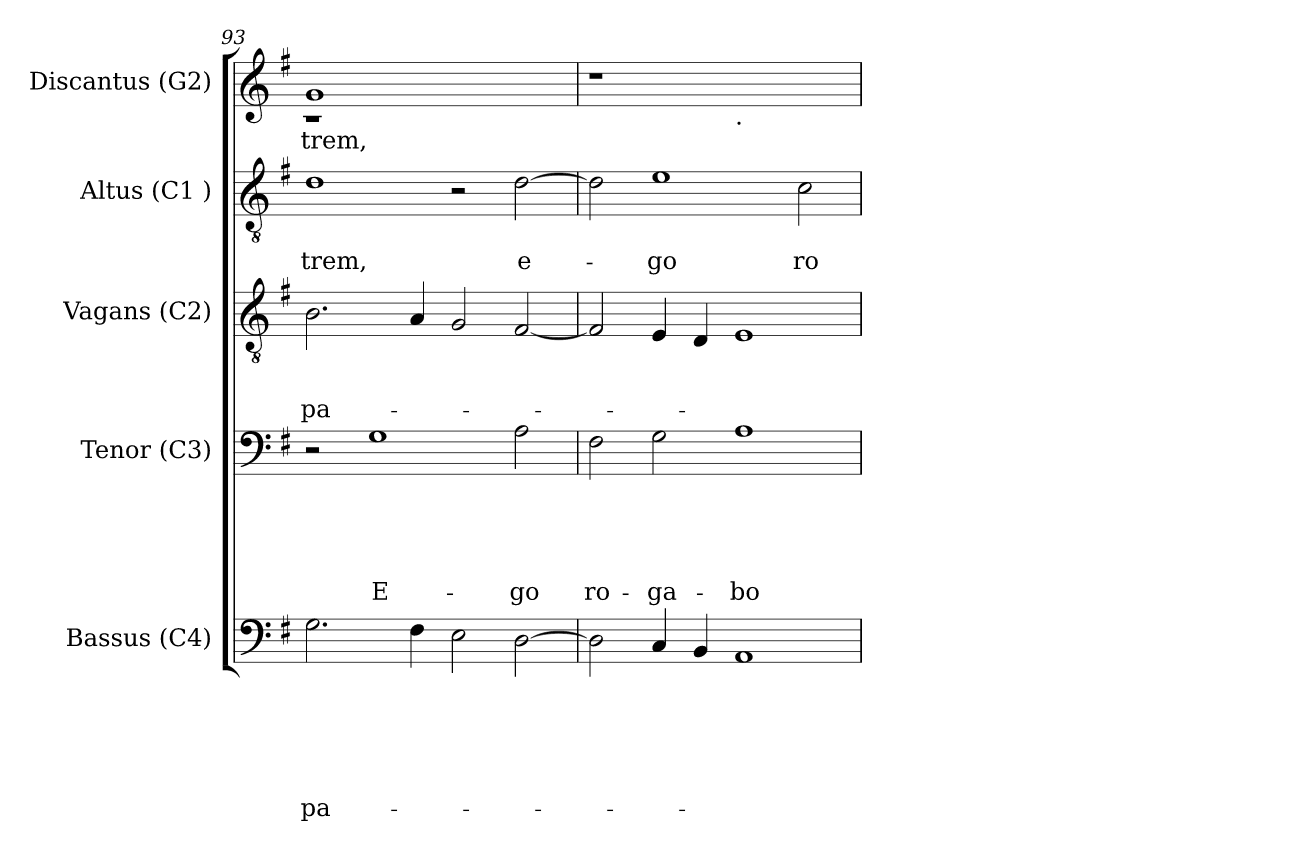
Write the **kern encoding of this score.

**kern	**text	**text	**text	**text	**text	**text	**kern	**text	**text	**text	**text	**text	**kern	**text	**text	**text	**kern	**text	**text	**kern	**text
*part5	*part5	*part5	*part5	*part5	*part5	*part5	*part4	*part4	*part4	*part4	*part4	*part4	*part3	*part3	*part3	*part3	*part2	*part2	*part2	*part1	*part1
*staff5	*staff5	*staff5	*staff5	*staff5	*staff5	*staff5	*staff4	*staff4	*staff4	*staff4	*staff4	*staff4	*staff3	*staff3	*staff3	*staff3	*staff2	*staff2	*staff2	*staff1	*staff1
*I"Bassus (C4)	*	*	*	*	*	*	*I"Tenor (C3)	*	*	*	*	*	*I"Vagans (C2)	*	*	*	*I"Altus (C1 )	*	*	*I"Discantus (G2)	*
*I'B.	*	*	*	*	*	*	*I'T.	*	*	*	*	*	*I'V.	*	*	*	*I'A.	*	*	*I'D.	*
*clefF4	*	*	*	*	*	*	*clefF4	*	*	*	*	*	*clefGv2	*	*	*	*clefGv2	*	*	*clefG2	*
*k[f#]	*	*	*	*	*	*	*k[f#]	*	*	*	*	*	*k[f#]	*	*	*	*k[f#]	*	*	*k[f#]	*
*G:	*	*	*	*	*	*	*G:	*	*	*	*	*	*G:	*	*	*	*G:	*	*	*G:	*
=93	=93	=93	=93	=93	=93	=93	=93	=93	=93	=93	=93	=93	=93	=93	=93	=93	=93	=93	=93	=93	=93
*	*	*	*	*	*	*	*	*	*	*	*	*	*	*	*	*	*	*	*	*^	*
!	!	!	!	!	!	!LO:LY:b	!	!	!	!	!	!	!	!	!	!LO:LY:b	!	!	!LO:LY:b	!	!LO:N:vis=1	!LO:LY:b
2.G\	.	.	.	.	.	pa-	2r	.	.	.	.	.	2.B\	.	.	pa-	1d	.	-trem,	1g	0rc	-trem,
!	!	!	!	!	!	!	!	!	!	!	!	!LO:LY:b	!	!	!	!	!	!	!	!	!	!
.	.	.	.	.	.	.	1G	.	.	.	.	E-	.	.	.	.	.	.	.	.	.	.
4F#\	.	.	.	.	.	.	.	.	.	.	.	.	4A/	.	.	.	.	.	.	.	.	.
2E\	.	.	.	.	.	.	.	.	.	.	.	.	2G/	.	.	.	2r	.	.	1ryy	.	.
!	!	!	!	!	!	!	!	!	!	!	!	!LO:LY:b	!	!	!	!	!	!	!LO:LY:b:rj	!	!	!
[>2D\	.	.	.	.	.	.	2A\	.	.	.	.	-go	[<2F#/	.	.	.	[>2d\	.	e-	.	.	.
*	*	*	*	*	*	*	*	*	*	*	*	*	*	*	*	*	*	*	*	*v	*v	*
=94	=94	=94	=94	=94	=94	=94	=94	=94	=94	=94	=94	=94	=94	=94	=94	=94	=94	=94	=94	=94	=94
!	!	!	!	!	!	!	!	!	!	!	!	!LO:LY:b	!	!	!	!	!	!	!	!	!
2D\]	.	.	.	.	.	.	2F#\	.	.	.	.	ro-	2F#/]	.	.	.	2d\]	.	.	1r	.
!	!	!	!	!	!	!	!	!	!	!	!	!LO:LY:b	!	!	!	!	!	!	!LO:LY:b	!	!
4C/	.	.	.	.	.	.	2G\	.	.	.	.	-ga-	4E/	.	.	.	1e	.	-go	.	.
4BB/	.	.	.	.	.	.	.	.	.	.	.	.	4D/	.	.	.	.	.	.	.	.
!	!	!	!	!	!	!	!	!	!	!	!	!	!	!	!	!	!	!	!	!LO:TX:b:t=.	!
!	!	!	!	!	!	!	!	!	!	!	!	!LO:LY:b	!	!	!	!	!	!	!	!	!
1AA	.	.	.	.	.	.	1A	.	.	.	.	-bo	1E	.	.	.	.	.	.	1ryy	.
!	!	!	!	!	!	!	!	!	!	!	!	!	!	!	!	!	!	!	!LO:LY:b	!	!
.	.	.	.	.	.	.	.	.	.	.	.	.	.	.	.	.	2c\	.	ro-	.	.
=	=	=	=	=	=	=	=	=	=	=	=	=	=	=	=	=	=	=	=	=	=
*-	*-	*-	*-	*-	*-	*-	*-	*-	*-	*-	*-	*-	*-	*-	*-	*-	*-	*-	*-	*-	*-
